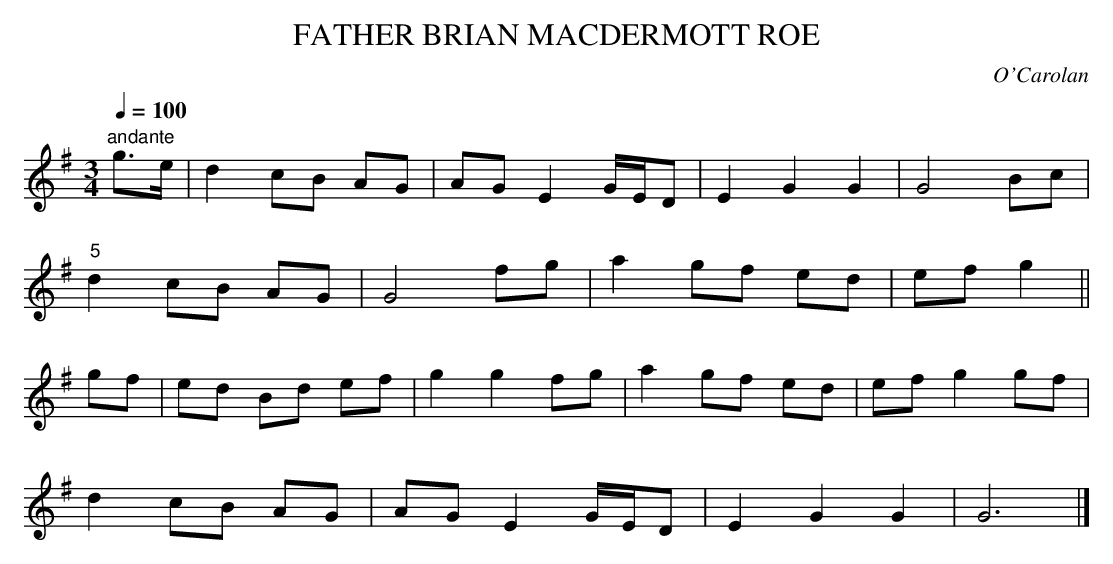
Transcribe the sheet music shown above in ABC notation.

X:1
T:FATHER BRIAN MACDERMOTT ROE
C:O'Carolan
Q:1/4=100
M:3/4
L:1/8
K:G
"andante"
g>e|d2 cB AG|AG E2 G/E/D|E2 G2 G2|G4 Bc|
"5"d2 cB AG|G4 fg|a2 gf ed|ef g2||
gf|ed Bd ef|g2 g2 fg|a2 gf ed|ef g2 gf|
d2 cB AG|AG E2 G/E/D|E2 G2 G2|G6|]
